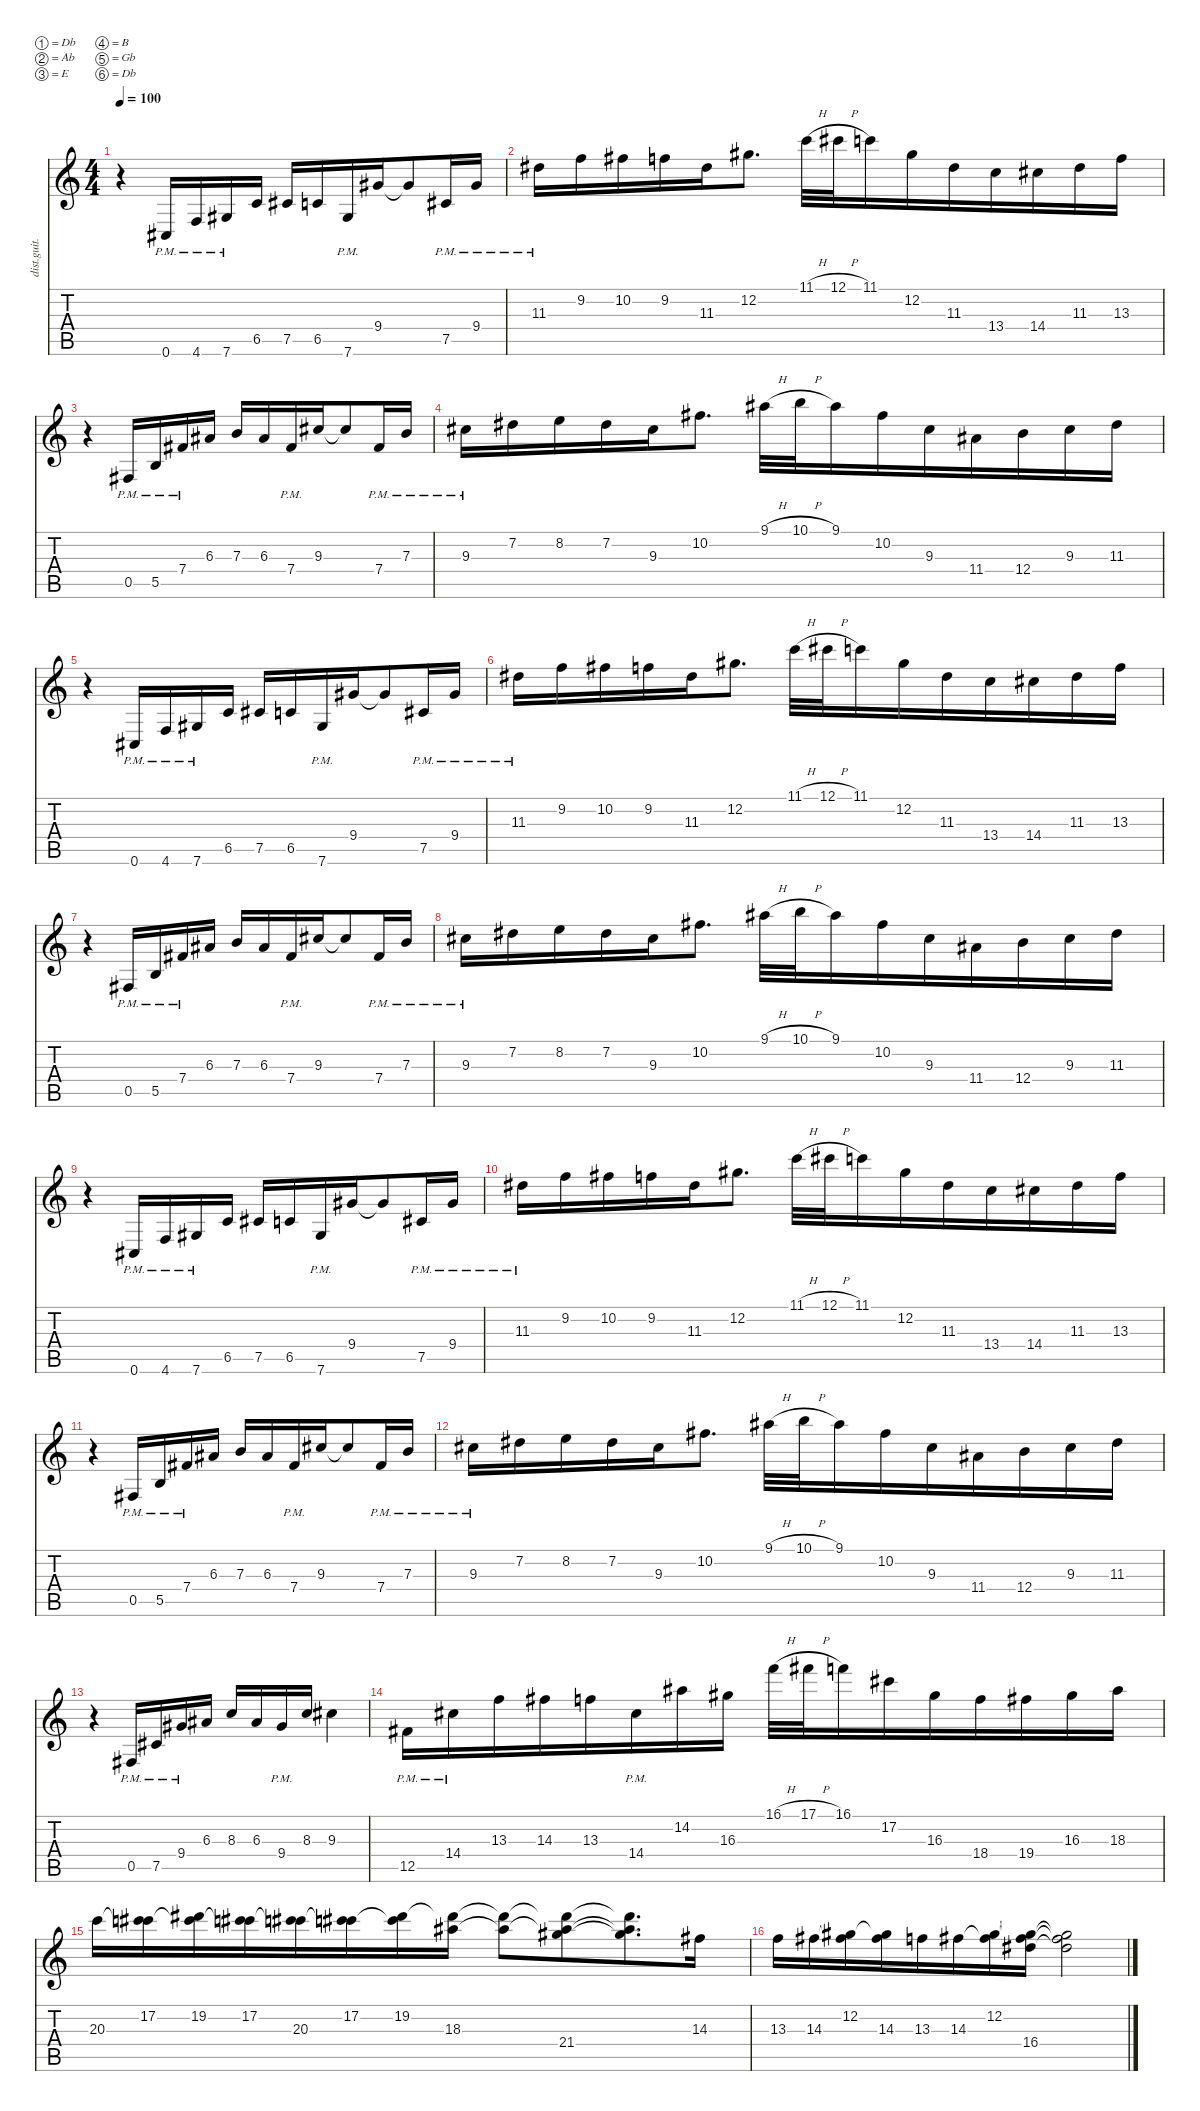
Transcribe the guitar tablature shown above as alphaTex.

\defaultSystemsLayout 4
\hideDynamics
\bracketExtendMode nobrackets
\otherSystemsTrackNameOrientation horizontal
\track ("D. Waring Gtr." "dist.guit.") {instrument distortionguitar}
\staff {score tabs}
\tuning (Db4 Ab3 E3 B2 Gb2 Db2)
\ts (4 4)
\beaming (8 4 4)
\tempo 100
\clef g2
\ks c
r.4{dy f instrument distortionguitar beam Down} 0.6{pm acc #}.16{beam Up} 4.6{pm}.16{beam Up} 7.6{pm acc #}.16{beam Up} 6.5.16{beam Up} 7.5{acc #}.16{beam Up} 6.5.16{beam Up} 7.6{pm acc #}.16{beam Up} 9.4{acc #}.16{beam Up} 9.4{t acc #}.8{beam Up} 7.5{pm acc #}.16{beam Up} 9.4{pm acc #}.16{beam Up} |
11.3{pm acc #}.16{beam Down} 9.2.16{beam Down} 10.2{acc #}.16{beam Down} 9.2.16{beam Down} 11.3{acc #}.16{beam Down} 12.2{acc #}.8{d beam Down} 11.1{h}.32{beam Down} 12.1{h acc #}.32{beam Down} 11.1.16{beam Down} 12.2{acc #}.16{beam Down} 11.3{acc #}.16{beam Down} 13.4.16{beam Down} 14.4{acc #}.16{beam Down} 11.3{acc #}.16{beam Down} 13.3.16{beam Down} |
r.4{beam Down} 0.5{pm acc #}.16{beam Up} 5.5{pm}.16{beam Up} 7.4{pm acc #}.16{beam Up} 6.3{acc #}.16{beam Up} 7.3.16{beam Up} 6.3{acc #}.16{beam Up} 7.4{pm acc #}.16{beam Up} 9.3{acc #}.16{beam Up} 9.3{t acc #}.8{beam Up} 7.4{pm acc #}.16{beam Up} 7.3{pm}.16{beam Up} |
9.3{pm acc #}.16{beam Down} 7.2{acc #}.16{beam Down} 8.2.16{beam Down} 7.2{acc #}.16{beam Down} 9.3{acc #}.16{beam Down} 10.2{acc #}.8{d beam Down} 9.1{h acc #}.32{beam Down} 10.1{h}.32{beam Down} 9.1{acc #}.16{beam Down} 10.2{acc #}.16{beam Down} 9.3{acc #}.16{beam Down} 11.4{acc #}.16{beam Down} 12.4.16{beam Down} 9.3{acc #}.16{beam Down} 11.3{acc #}.16{beam Down} |
r.4{beam Down} 0.6{pm acc #}.16{beam Up} 4.6{pm}.16{beam Up} 7.6{pm acc #}.16{beam Up} 6.5.16{beam Up} 7.5{acc #}.16{beam Up} 6.5.16{beam Up} 7.6{pm acc #}.16{beam Up} 9.4{acc #}.16{beam Up} 9.4{t acc #}.8{beam Up} 7.5{pm acc #}.16{beam Up} 9.4{pm acc #}.16{beam Up} |
11.3{pm acc #}.16{beam Down} 9.2.16{beam Down} 10.2{acc #}.16{beam Down} 9.2.16{beam Down} 11.3{acc #}.16{beam Down} 12.2{acc #}.8{d beam Down} 11.1{h}.32{beam Down} 12.1{h acc #}.32{beam Down} 11.1.16{beam Down} 12.2{acc #}.16{beam Down} 11.3{acc #}.16{beam Down} 13.4.16{beam Down} 14.4{acc #}.16{beam Down} 11.3{acc #}.16{beam Down} 13.3.16{beam Down} |
r.4{beam Down} 0.5{pm acc #}.16{beam Up} 5.5{pm}.16{beam Up} 7.4{pm acc #}.16{beam Up} 6.3{acc #}.16{beam Up} 7.3.16{beam Up} 6.3{acc #}.16{beam Up} 7.4{pm acc #}.16{beam Up} 9.3{acc #}.16{beam Up} 9.3{t acc #}.8{beam Up} 7.4{pm acc #}.16{beam Up} 7.3{pm}.16{beam Up} |
9.3{pm acc #}.16{beam Down} 7.2{acc #}.16{beam Down} 8.2.16{beam Down} 7.2{acc #}.16{beam Down} 9.3{acc #}.16{beam Down} 10.2{acc #}.8{d beam Down} 9.1{h acc #}.32{beam Down} 10.1{h}.32{beam Down} 9.1{acc #}.16{beam Down} 10.2{acc #}.16{beam Down} 9.3{acc #}.16{beam Down} 11.4{acc #}.16{beam Down} 12.4.16{beam Down} 9.3{acc #}.16{beam Down} 11.3{acc #}.16{beam Down} |
r.4{beam Down} 0.6{pm acc #}.16{beam Up} 4.6{pm}.16{beam Up} 7.6{pm acc #}.16{beam Up} 6.5.16{beam Up} 7.5{acc #}.16{beam Up} 6.5.16{beam Up} 7.6{pm acc #}.16{beam Up} 9.4{acc #}.16{beam Up} 9.4{t acc #}.8{beam Up} 7.5{pm acc #}.16{beam Up} 9.4{pm acc #}.16{beam Up} |
11.3{pm acc #}.16{beam Down} 9.2.16{beam Down} 10.2{acc #}.16{beam Down} 9.2.16{beam Down} 11.3{acc #}.16{beam Down} 12.2{acc #}.8{d beam Down} 11.1{h}.32{beam Down} 12.1{h acc #}.32{beam Down} 11.1.16{beam Down} 12.2{acc #}.16{beam Down} 11.3{acc #}.16{beam Down} 13.4.16{beam Down} 14.4{acc #}.16{beam Down} 11.3{acc #}.16{beam Down} 13.3.16{beam Down} |
r.4{beam Down} 0.5{pm acc #}.16{beam Up} 5.5{pm}.16{beam Up} 7.4{pm acc #}.16{beam Up} 6.3{acc #}.16{beam Up} 7.3.16{beam Up} 6.3{acc #}.16{beam Up} 7.4{pm acc #}.16{beam Up} 9.3{acc #}.16{beam Up} 9.3{t acc #}.8{beam Up} 7.4{pm acc #}.16{beam Up} 7.3{pm}.16{beam Up} |
9.3{pm acc #}.16{beam Down} 7.2{acc #}.16{beam Down} 8.2.16{beam Down} 7.2{acc #}.16{beam Down} 9.3{acc #}.16{beam Down} 10.2{acc #}.8{d beam Down} 9.1{h acc #}.32{beam Down} 10.1{h}.32{beam Down} 9.1{acc #}.16{beam Down} 10.2{acc #}.16{beam Down} 9.3{acc #}.16{beam Down} 11.4{acc #}.16{beam Down} 12.4.16{beam Down} 9.3{acc #}.16{beam Down} 11.3{acc #}.16{beam Down} |
r.4{beam Down} 0.5{pm acc #}.16{beam Up} 7.5{pm acc #}.16{beam Up} 9.4{pm acc #}.16{beam Up} 6.3{acc #}.16{beam Up} 8.3.16{beam Up} 6.3{acc #}.16{beam Up} 9.4{pm acc #}.16{beam Up} 8.3.16{beam Up} 9.3{acc #}.4{beam Down} |
12.5{pm acc #}.16{beam Down} 14.4{pm acc #}.16{beam Down} 13.3.16{beam Down} 14.3{acc #}.16{beam Down} 13.3.16{beam Down} 14.4{pm acc #}.16{beam Down} 14.2{acc #}.16{beam Down} 16.3{acc #}.16{beam Down} 16.1{h}.32{beam Down} 17.1{h acc #}.32{beam Down} 16.1.16{beam Down} 17.2{acc #}.16{beam Down} 16.3{acc #}.16{beam Down} 18.4.16{beam Down} 19.4{acc #}.16{beam Down} 16.3{acc #}.16{beam Down} 18.3{acc #}.16{beam Down} |
20.3.16{beam Down} (17.2{acc #} 20.3{t}).16{beam Down} (19.2{acc #} 20.3{t}).16{beam Down} (17.2{acc #} 20.3{t}).16{beam Down} (17.2{t acc #} 20.3).16{beam Down} (17.2{acc #} 20.3{t}).16{beam Down} (19.2{acc #} 20.3{t}).16{beam Down} (19.2{t acc #} 18.3{acc #}).16{beam Down} (19.2{t acc #} 18.3{t acc #}).8{beam Down} (19.2{t acc #} 18.3{t acc #} 21.4{acc #}).8{beam Down} (19.2{t acc #} 18.3{t acc #} 21.4{t acc #}).8{d beam Down} 14.3{acc #}.16{beam Down} |
13.3.16{beam Down} 14.3{acc #}.16{beam Down} (12.2{acc #} 14.3{t acc #}).16{beam Down} (12.2{t acc #} 14.3{acc #}).16{beam Down} 13.3.16{beam Down} 14.3{acc #}.16{beam Down} (12.2{acc #} 14.3{t acc #}).16{beam Down} (12.2{t acc #} 14.3{t acc #} 16.4{acc #}).16{beam Down} (12.2{t acc #} 14.3{t acc #} 16.4{t acc #}).2{beam Down}
